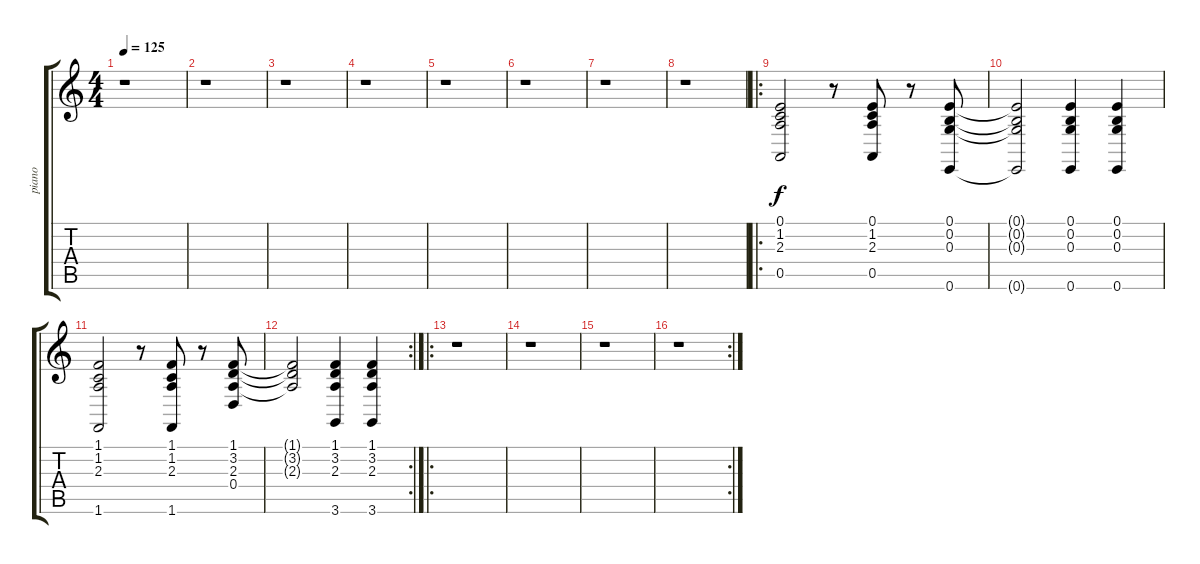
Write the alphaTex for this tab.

\track ("piano" "piano") {instrument acousticgrandpiano}
\staff {score tabs}
\tuning (E4 B3 G3 D3 A2 E2) {hide}
\ts (4 4)
\tempo 125
\clef g2
\ks c
r.1{dy f instrument acousticgrandpiano} |
r.1 |
r.1 |
r.1 |
r.1 |
r.1 |
r.1 |
r.1 |
\ro
(0.1 1.2 2.3 0.5).2 r.8 (0.1 1.2 2.3 0.5).8 r.8 (0.1 0.2 0.3 0.6).8 |
(0.1{t} 0.2{t} 0.3{t} 0.6{t}).2 (0.1 0.2 0.3 0.6).4 (0.1 0.2 0.3 0.6).4 |
(1.1 1.2 2.3 1.6).2 r.8 (1.1 1.2 2.3 1.6).8 r.8 (1.1 3.2 2.3 0.4).8 |
\rc 2
(1.1{t} 3.2{t} 2.3{t}).2 (1.1 3.2 2.3 3.6).4 (1.1 3.2 2.3 3.6).4 |
\ro
r.1 |
r.1 |
r.1 |
\rc 2
r.1
